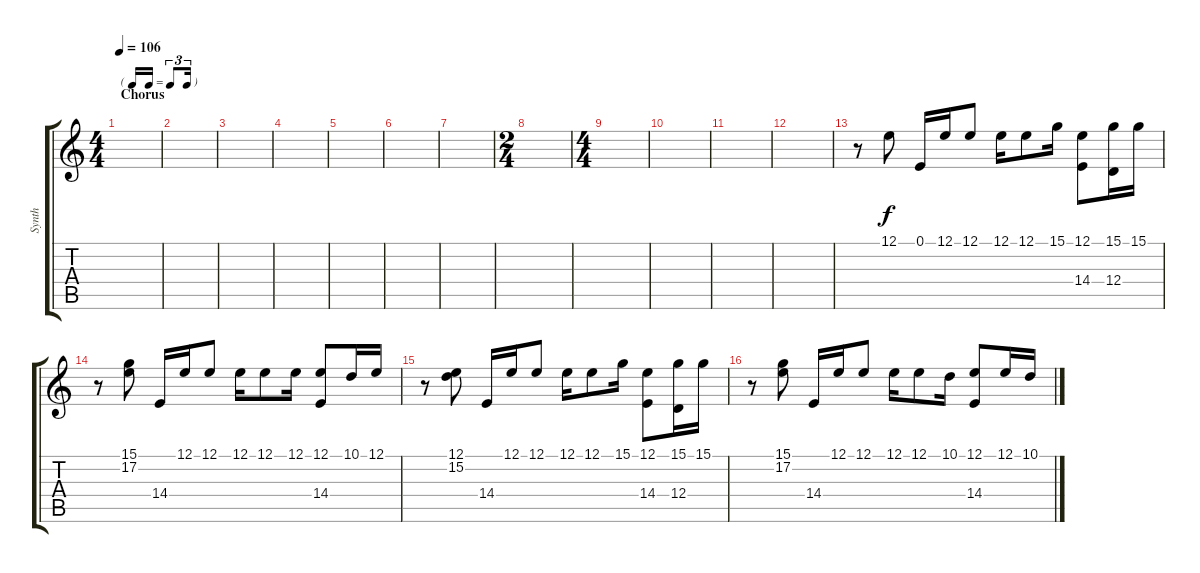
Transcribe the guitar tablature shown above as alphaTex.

\track ("Synth" "Synth") {instrument lead5charang}
\staff {score tabs}
\tuning (E4 B3 G3 D3 A2 E2) {hide}
\ts (4 4)
\tf triplet16th
\section ("" "Chorus")
\tempo 106
\clef g2
\ks c
|
|
|
|
|
|
|
\ts (2 4)
|
\ts (4 4)
|
|
|
|
r.8 12.1.8 0.1.16 12.1.16 12.1.8 12.1.16 12.1.8 15.1.16 (12.1 14.4).8 (15.1 12.4).16 15.1.16 |
r.8 (15.1 17.2).8 14.4.16 12.1.16 12.1.8 12.1.16 12.1.8 12.1.16 (12.1 14.4).8 10.1.16 12.1.16 |
r.8 (12.1 15.2).8 14.4.16 12.1.16 12.1.8 12.1.16 12.1.8 15.1.16 (12.1 14.4).8 (15.1 12.4).16 15.1.16 |
r.8 (15.1 17.2).8 14.4.16 12.1.16 12.1.8 12.1.16 12.1.8 10.1.16 (12.1 14.4).8 12.1.16 10.1.16
